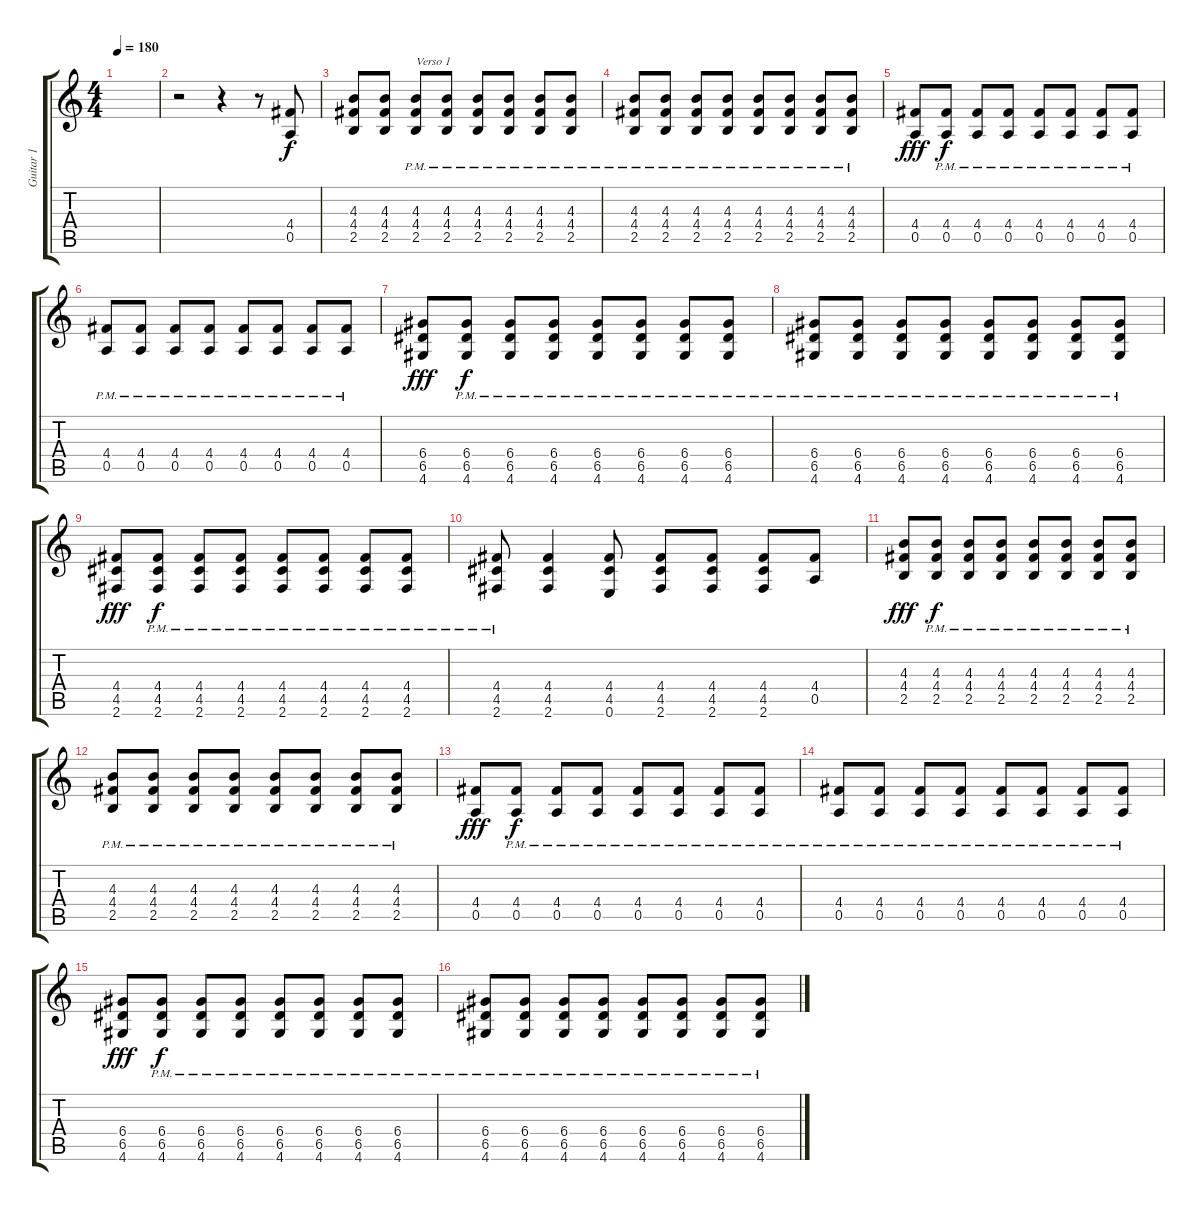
\track ("Guitar 1" "Guitar 1") {instrument distortionguitar}
\staff {score tabs}
\tuning (E4 B3 G3 D3 A2 E2) {hide}
\ts (4 4)
\tempo 180
\clef g2
\ks c
|
r.2 r.4 r.8 (4.4 0.5).8 |
(4.3 4.4 2.5).8 (4.3 4.4 2.5).8 (4.3{pm} 4.4{pm} 2.5{pm}).8{txt "Verso 1" dy f} (4.3{pm} 4.4{pm} 2.5{pm}).8 (4.3{pm} 4.4{pm} 2.5{pm}).8 (4.3{pm} 4.4{pm} 2.5{pm}).8 (4.3{pm} 4.4{pm} 2.5{pm}).8 (4.3{pm} 4.4{pm} 2.5{pm}).8 |
(4.3{pm} 4.4{pm} 2.5{pm}).8 (4.3{pm} 4.4{pm} 2.5{pm}).8 (4.3{pm} 4.4{pm} 2.5{pm}).8 (4.3{pm} 4.4{pm} 2.5{pm}).8 (4.3{pm} 4.4{pm} 2.5{pm}).8 (4.3{pm} 4.4{pm} 2.5{pm}).8 (4.3{pm} 4.4{pm} 2.5{pm}).8 (4.3{pm} 4.4{pm} 2.5{pm}).8 |
(4.4 0.5).8{dy fff} (4.4{pm} 0.5{pm}).8{dy f} (4.4{pm} 0.5{pm}).8 (4.4{pm} 0.5{pm}).8 (4.4{pm} 0.5{pm}).8 (4.4{pm} 0.5{pm}).8 (4.4{pm} 0.5{pm}).8 (4.4{pm} 0.5{pm}).8 |
(4.4{pm} 0.5{pm}).8 (4.4{pm} 0.5{pm}).8 (4.4{pm} 0.5{pm}).8 (4.4{pm} 0.5{pm}).8 (4.4{pm} 0.5{pm}).8 (4.4{pm} 0.5{pm}).8 (4.4{pm} 0.5{pm}).8 (4.4{pm} 0.5{pm}).8 |
(6.4 6.5 4.6).8{dy fff} (6.4{pm} 6.5{pm} 4.6{pm}).8{dy f} (6.4{pm} 6.5{pm} 4.6{pm}).8 (6.4{pm} 6.5{pm} 4.6{pm}).8 (6.4{pm} 6.5{pm} 4.6{pm}).8 (6.4{pm} 6.5{pm} 4.6{pm}).8 (6.4{pm} 6.5{pm} 4.6{pm}).8 (6.4{pm} 6.5{pm} 4.6{pm}).8 |
(6.4{pm} 6.5{pm} 4.6{pm}).8 (6.4{pm} 6.5{pm} 4.6{pm}).8 (6.4{pm} 6.5{pm} 4.6{pm}).8 (6.4{pm} 6.5{pm} 4.6{pm}).8 (6.4{pm} 6.5{pm} 4.6{pm}).8 (6.4{pm} 6.5{pm} 4.6{pm}).8 (6.4{pm} 6.5{pm} 4.6{pm}).8 (6.4{pm} 6.5{pm} 4.6{pm}).8 |
(4.4 4.5 2.6).8{dy fff} (4.4{pm} 4.5{pm} 2.6{pm}).8{dy f} (4.4{pm} 4.5{pm} 2.6{pm}).8 (4.4{pm} 4.5{pm} 2.6{pm}).8 (4.4{pm} 4.5{pm} 2.6{pm}).8 (4.4{pm} 4.5{pm} 2.6{pm}).8 (4.4{pm} 4.5{pm} 2.6{pm}).8 (4.4{pm} 4.5{pm} 2.6{pm}).8 |
(4.4{pm} 4.5{pm} 2.6{pm}).8 (4.4 4.5 2.6).4 (4.4 4.5 0.6).8 (4.4 4.5 2.6).8 (4.4 4.5 2.6).8 (4.4 4.5 2.6).8 (4.4 0.5).8 |
(4.3 4.4 2.5).8{dy fff} (4.3{pm} 4.4{pm} 2.5{pm}).8{dy f} (4.3{pm} 4.4{pm} 2.5{pm}).8 (4.3{pm} 4.4{pm} 2.5{pm}).8 (4.3{pm} 4.4{pm} 2.5{pm}).8 (4.3{pm} 4.4{pm} 2.5{pm}).8 (4.3{pm} 4.4{pm} 2.5{pm}).8 (4.3{pm} 4.4{pm} 2.5{pm}).8 |
(4.3{pm} 4.4{pm} 2.5{pm}).8 (4.3{pm} 4.4{pm} 2.5{pm}).8 (4.3{pm} 4.4{pm} 2.5{pm}).8 (4.3{pm} 4.4{pm} 2.5{pm}).8 (4.3{pm} 4.4{pm} 2.5{pm}).8 (4.3{pm} 4.4{pm} 2.5{pm}).8 (4.3{pm} 4.4{pm} 2.5{pm}).8 (4.3{pm} 4.4{pm} 2.5{pm}).8 |
(4.4 0.5).8{dy fff} (4.4{pm} 0.5{pm}).8{dy f} (4.4{pm} 0.5{pm}).8 (4.4{pm} 0.5{pm}).8 (4.4{pm} 0.5{pm}).8 (4.4{pm} 0.5{pm}).8 (4.4{pm} 0.5{pm}).8 (4.4{pm} 0.5{pm}).8 |
(4.4{pm} 0.5{pm}).8 (4.4{pm} 0.5{pm}).8 (4.4{pm} 0.5{pm}).8 (4.4{pm} 0.5{pm}).8 (4.4{pm} 0.5{pm}).8 (4.4{pm} 0.5{pm}).8 (4.4{pm} 0.5{pm}).8 (4.4{pm} 0.5{pm}).8 |
(6.4 6.5 4.6).8{dy fff} (6.4{pm} 6.5{pm} 4.6{pm}).8{dy f} (6.4{pm} 6.5{pm} 4.6{pm}).8 (6.4{pm} 6.5{pm} 4.6{pm}).8 (6.4{pm} 6.5{pm} 4.6{pm}).8 (6.4{pm} 6.5{pm} 4.6{pm}).8 (6.4{pm} 6.5{pm} 4.6{pm}).8 (6.4{pm} 6.5{pm} 4.6{pm}).8 |
(6.4{pm} 6.5{pm} 4.6{pm}).8 (6.4{pm} 6.5{pm} 4.6{pm}).8 (6.4{pm} 6.5{pm} 4.6{pm}).8 (6.4{pm} 6.5{pm} 4.6{pm}).8 (6.4{pm} 6.5{pm} 4.6{pm}).8 (6.4{pm} 6.5{pm} 4.6{pm}).8 (6.4{pm} 6.5{pm} 4.6{pm}).8 (6.4{pm} 6.5{pm} 4.6{pm}).8
